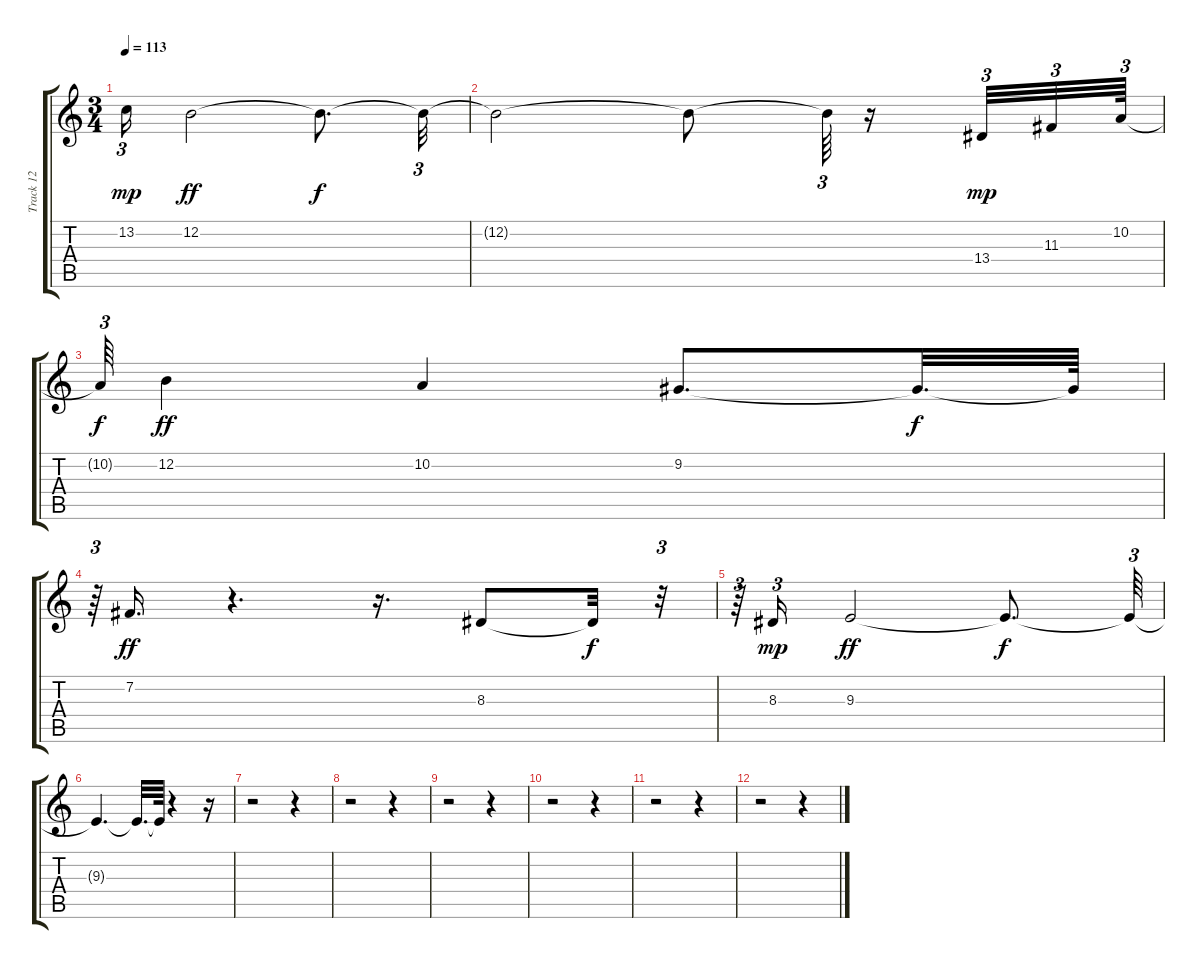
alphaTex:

\track ("Track 12" "Track 12") {instrument timpani}
\staff {score tabs}
\tuning (E4 B3 G3 D3 A2 E2) {hide}
\ts (3 4)
\tempo 113
\clef g2
\ks c
13.2.16{tu (3 2) dy mp} 12.2.2{dy ff} 12.2{t}.8{d dy f} 12.2{t}.32{tu (3 2)} |
12.2{t}.2 12.2{t}.8 12.2{t}.64{tu (3 2)} r.16 13.4.32{tu (3 2) dy mp} 11.3.32{tu (3 2)} 10.2.64{tu (3 2)} |
10.2{t}.64{tu (3 2) dy f} 12.2.4{dy ff} 10.2.4 9.2.8{d} 9.2{t}.32{d dy f} 9.2{t}.64 |
r.64{tu (3 2)} 7.2.16{d dy ff} r.4{d} r.16{d} 8.3.8 8.3{t}.32{dy f} r.32{tu (3 2)} |
r.64{tu (3 2)} 8.3.16{tu (3 2) dy mp} 9.3.2{dy ff} 9.3{t}.8{d dy f} 9.3{t}.64{tu (3 2)} |
9.3{t}.4{d} 9.3{t}.32{d} 9.3{t}.64 r.4 r.16 |
r.2 r.4 |
r.2 r.4 |
r.2 r.4 |
r.2 r.4 |
r.2 r.4 |
r.2 r.4
